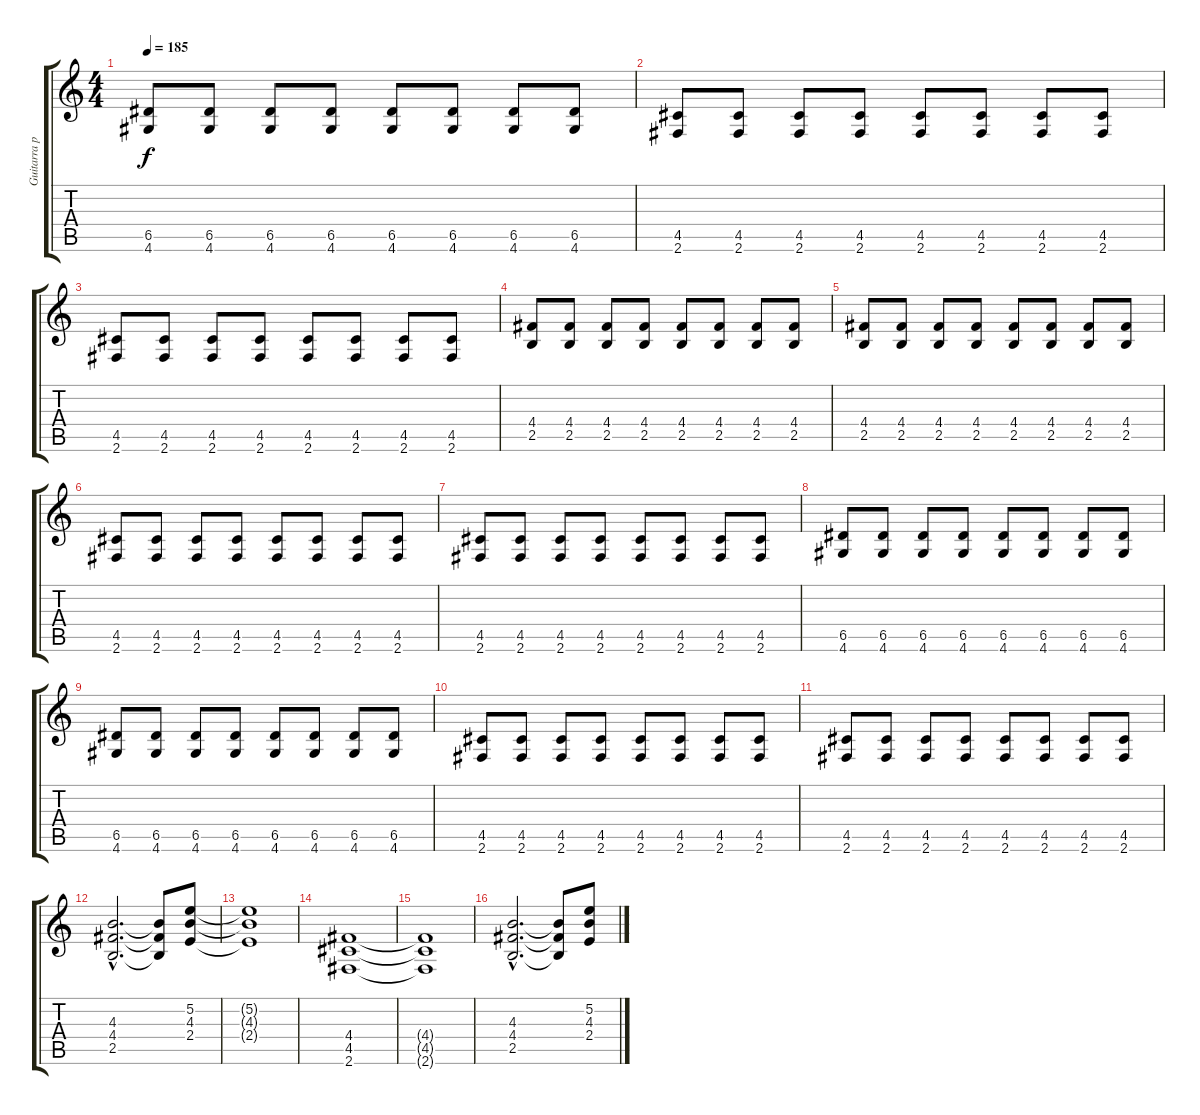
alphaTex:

\track ("Guitarra punteos" "Guitarra p") {instrument overdrivenguitar}
\staff {score tabs}
\tuning (E4 B3 G3 D3 A2 E2) {hide}
\ts (4 4)
\tempo 185
\clef g2
\ks c
(6.5 4.6).8{dy f} (6.5 4.6).8 (6.5 4.6).8 (6.5 4.6).8 (6.5 4.6).8 (6.5 4.6).8 (6.5 4.6).8 (6.5 4.6).8 |
(4.5 2.6).8 (4.5 2.6).8 (4.5 2.6).8 (4.5 2.6).8 (4.5 2.6).8 (4.5 2.6).8 (4.5 2.6).8 (4.5 2.6).8 |
(4.5 2.6).8 (4.5 2.6).8 (4.5 2.6).8 (4.5 2.6).8 (4.5 2.6).8 (4.5 2.6).8 (4.5 2.6).8 (4.5 2.6).8 |
(4.4 2.5).8 (4.4 2.5).8 (4.4 2.5).8 (4.4 2.5).8 (4.4 2.5).8 (4.4 2.5).8 (4.4 2.5).8 (4.4 2.5).8 |
(4.4 2.5).8 (4.4 2.5).8 (4.4 2.5).8 (4.4 2.5).8 (4.4 2.5).8 (4.4 2.5).8 (4.4 2.5).8 (4.4 2.5).8 |
(4.5 2.6).8 (4.5 2.6).8 (4.5 2.6).8 (4.5 2.6).8 (4.5 2.6).8 (4.5 2.6).8 (4.5 2.6).8 (4.5 2.6).8 |
(4.5 2.6).8 (4.5 2.6).8 (4.5 2.6).8 (4.5 2.6).8 (4.5 2.6).8 (4.5 2.6).8 (4.5 2.6).8 (4.5 2.6).8 |
(6.5 4.6).8 (6.5 4.6).8 (6.5 4.6).8 (6.5 4.6).8 (6.5 4.6).8 (6.5 4.6).8 (6.5 4.6).8 (6.5 4.6).8 |
(6.5 4.6).8 (6.5 4.6).8 (6.5 4.6).8 (6.5 4.6).8 (6.5 4.6).8 (6.5 4.6).8 (6.5 4.6).8 (6.5 4.6).8 |
(4.5 2.6).8 (4.5 2.6).8 (4.5 2.6).8 (4.5 2.6).8 (4.5 2.6).8 (4.5 2.6).8 (4.5 2.6).8 (4.5 2.6).8 |
(4.5 2.6).8 (4.5 2.6).8 (4.5 2.6).8 (4.5 2.6).8 (4.5 2.6).8 (4.5 2.6).8 (4.5 2.6).8 (4.5 2.6).8 |
(4.3{hac} 4.4{hac} 2.5{hac}).2{d} (4.3{t} 4.4{t} 2.5{t}).8 (5.2 4.3 2.4).8 |
(5.2{t} 4.3{t} 2.4{t}).1 |
(4.4 4.5 2.6).1 |
(4.4{t} 4.5{t} 2.6{t}).1 |
(4.3{hac} 4.4{hac} 2.5{hac}).2{d} (4.3{t} 4.4{t} 2.5{t}).8 (5.2 4.3 2.4).8
